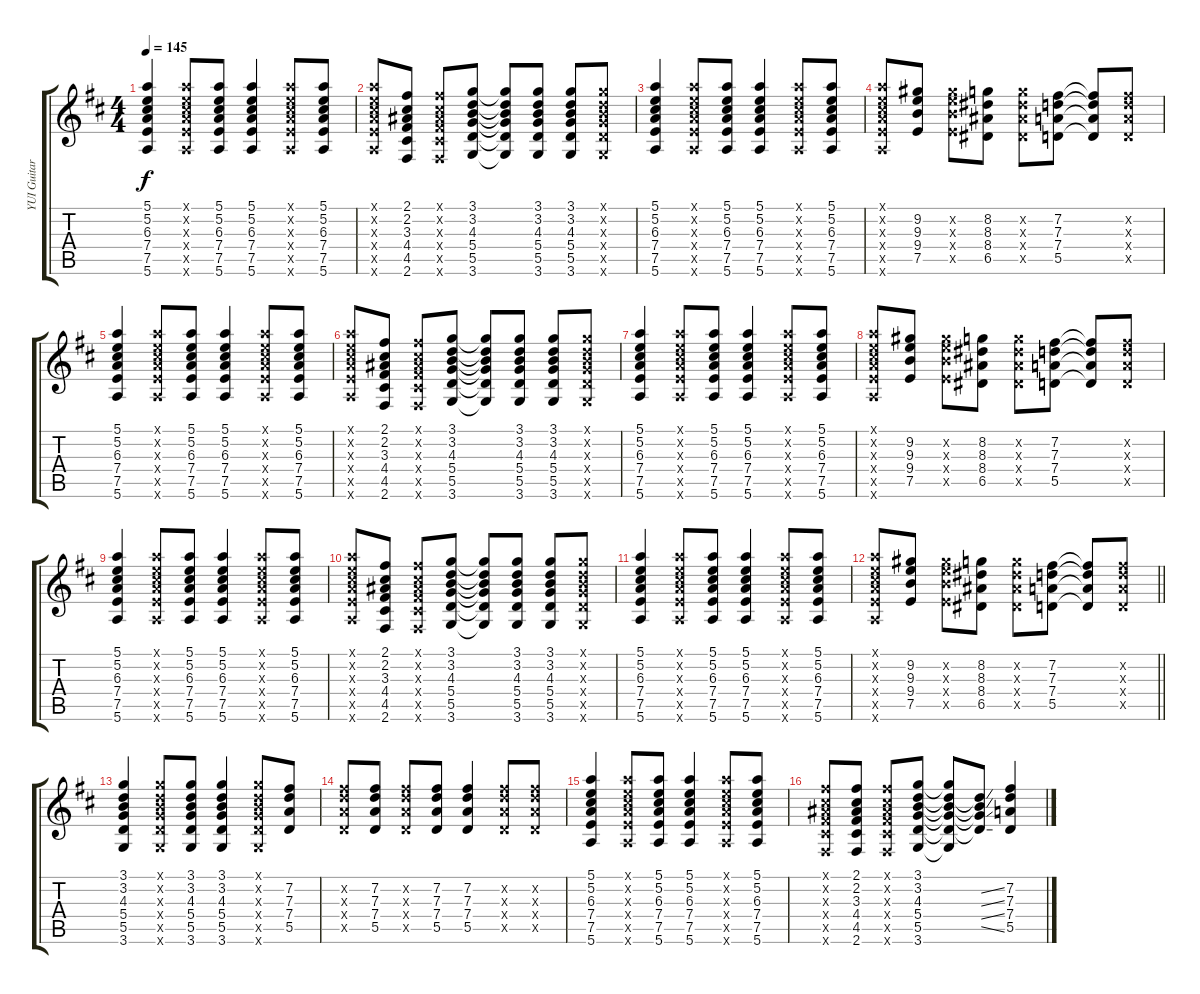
\track ("YUI Guitar" "YUI Guitar") {instrument overdrivenguitar}
\staff {score tabs}
\tuning (E4 B3 G3 D3 A2 E2) {hide}
\ts (4 4)
\tempo 145
\clef g2
\ks d
(5.1 5.2 6.3 7.4 7.5 5.6).4{dy f} (5.1{x} 5.2{x} 6.3{x} 7.4{x} 7.5{x} 5.6{x}).8 (5.1 5.2 6.3 7.4 7.5 5.6).8 (5.1 5.2 6.3 7.4 7.5 5.6).4 (5.1{x} 5.2{x} 6.3{x} 7.4{x} 7.5{x} 5.6{x}).8 (5.1 5.2 6.3 7.4 7.5 5.6).8 |
(5.1{x} 5.2{x} 6.3{x} 7.4{x} 7.5{x} 5.6{x}).8 (2.1 2.2 3.3 4.4 4.5 2.6).8 (2.1{x} 2.2{x} 3.3{x} 4.4{x} 4.5{x} 2.6{x}).8 (3.1 3.2 4.3 5.4 5.5 3.6).8 (3.1{t} 3.2{t} 4.3{t} 5.4{t} 5.5{t} 3.6{t}).8 (3.1 3.2 4.3 5.4 5.5 3.6).8 (3.1 3.2 4.3 5.4 5.5 3.6).8 (3.1{x} 3.2{x} 4.3{x} 5.4{x} 5.5{x} 3.6{x}).8 |
(5.1 5.2 6.3 7.4 7.5 5.6).4 (5.1{x} 5.2{x} 6.3{x} 7.4{x} 7.5{x} 5.6{x}).8 (5.1 5.2 6.3 7.4 7.5 5.6).8 (5.1 5.2 6.3 7.4 7.5 5.6).4 (5.1{x} 5.2{x} 6.3{x} 7.4{x} 7.5{x} 5.6{x}).8 (5.1 5.2 6.3 7.4 7.5 5.6).8 |
(5.1{x} 5.2{x} 6.3{x} 7.4{x} 7.5{x} 5.6{x}).8 (9.2 9.3 9.4 7.5).8 (9.2{x} 9.3{x} 9.4{x} 7.5{x}).8 (8.2 8.3 8.4 6.5).8 (8.2{x} 8.3{x} 8.4{x} 6.5{x}).8 (7.2 7.3 7.4 5.5).8 (7.2{t} 7.3{t} 7.4{t} 5.5{t}).8 (7.2{x} 7.3{x} 7.4{x} 5.5{x}).8 |
(5.1 5.2 6.3 7.4 7.5 5.6).4 (5.1{x} 5.2{x} 6.3{x} 7.4{x} 7.5{x} 5.6{x}).8 (5.1 5.2 6.3 7.4 7.5 5.6).8 (5.1 5.2 6.3 7.4 7.5 5.6).4 (5.1{x} 5.2{x} 6.3{x} 7.4{x} 7.5{x} 5.6{x}).8 (5.1 5.2 6.3 7.4 7.5 5.6).8 |
(5.1{x} 5.2{x} 6.3{x} 7.4{x} 7.5{x} 5.6{x}).8 (2.1 2.2 3.3 4.4 4.5 2.6).8 (2.1{x} 2.2{x} 3.3{x} 4.4{x} 4.5{x} 2.6{x}).8 (3.1 3.2 4.3 5.4 5.5 3.6).8 (3.1{t} 3.2{t} 4.3{t} 5.4{t} 5.5{t} 3.6{t}).8 (3.1 3.2 4.3 5.4 5.5 3.6).8 (3.1 3.2 4.3 5.4 5.5 3.6).8 (3.1{x} 3.2{x} 4.3{x} 5.4{x} 5.5{x} 3.6{x}).8 |
(5.1 5.2 6.3 7.4 7.5 5.6).4 (5.1{x} 5.2{x} 6.3{x} 7.4{x} 7.5{x} 5.6{x}).8 (5.1 5.2 6.3 7.4 7.5 5.6).8 (5.1 5.2 6.3 7.4 7.5 5.6).4 (5.1{x} 5.2{x} 6.3{x} 7.4{x} 7.5{x} 5.6{x}).8 (5.1 5.2 6.3 7.4 7.5 5.6).8 |
(5.1{x} 5.2{x} 6.3{x} 7.4{x} 7.5{x} 5.6{x}).8 (9.2 9.3 9.4 7.5).8 (9.2{x} 9.3{x} 9.4{x} 7.5{x}).8 (8.2 8.3 8.4 6.5).8 (8.2{x} 8.3{x} 8.4{x} 6.5{x}).8 (7.2 7.3 7.4 5.5).8 (7.2{t} 7.3{t} 7.4{t} 5.5{t}).8 (7.2{x} 7.3{x} 7.4{x} 5.5{x}).8 |
(5.1 5.2 6.3 7.4 7.5 5.6).4 (5.1{x} 5.2{x} 6.3{x} 7.4{x} 7.5{x} 5.6{x}).8 (5.1 5.2 6.3 7.4 7.5 5.6).8 (5.1 5.2 6.3 7.4 7.5 5.6).4 (5.1{x} 5.2{x} 6.3{x} 7.4{x} 7.5{x} 5.6{x}).8 (5.1 5.2 6.3 7.4 7.5 5.6).8 |
(5.1{x} 5.2{x} 6.3{x} 7.4{x} 7.5{x} 5.6{x}).8 (2.1 2.2 3.3 4.4 4.5 2.6).8 (2.1{x} 2.2{x} 3.3{x} 4.4{x} 4.5{x} 2.6{x}).8 (3.1 3.2 4.3 5.4 5.5 3.6).8 (3.1{t} 3.2{t} 4.3{t} 5.4{t} 5.5{t} 3.6{t}).8 (3.1 3.2 4.3 5.4 5.5 3.6).8 (3.1 3.2 4.3 5.4 5.5 3.6).8 (3.1{x} 3.2{x} 4.3{x} 5.4{x} 5.5{x} 3.6{x}).8 |
(5.1 5.2 6.3 7.4 7.5 5.6).4 (5.1{x} 5.2{x} 6.3{x} 7.4{x} 7.5{x} 5.6{x}).8 (5.1 5.2 6.3 7.4 7.5 5.6).8 (5.1 5.2 6.3 7.4 7.5 5.6).4 (5.1{x} 5.2{x} 6.3{x} 7.4{x} 7.5{x} 5.6{x}).8 (5.1 5.2 6.3 7.4 7.5 5.6).8 |
\barLineRight lightlight
(5.1{x} 5.2{x} 6.3{x} 7.4{x} 7.5{x} 5.6{x}).8 (9.2 9.3 9.4 7.5).8 (9.2{x} 9.3{x} 9.4{x} 7.5{x}).8 (8.2 8.3 8.4 6.5).8 (8.2{x} 8.3{x} 8.4{x} 6.5{x}).8 (7.2 7.3 7.4 5.5).8 (7.2{t} 7.3{t} 7.4{t} 5.5{t}).8 (7.2{x} 7.3{x} 7.4{x} 5.5{x}).8 |
(3.1 3.2 4.3 5.4 5.5 3.6).4 (3.1{x} 3.2{x} 4.3{x} 5.4{x} 5.5{x} 3.6{x}).8 (3.1 3.2 4.3 5.4 5.5 3.6).8 (3.1 3.2 4.3 5.4 5.5 3.6).4 (3.1{x} 3.2{x} 4.3{x} 5.4{x} 5.5{x} 3.6{x}).8 (7.2 7.3 7.4 5.5).8 |
(7.2{x} 7.3{x} 7.4{x} 5.5{x}).8 (7.2 7.3 7.4 5.5).8 (7.2{x} 7.3{x} 7.4{x} 5.5{x}).8 (7.2 7.3 7.4 5.5).8 (7.2 7.3 7.4 5.5).4 (7.2{x} 7.3{x} 7.4{x} 5.5{x}).8 (7.2{x} 7.3{x} 7.4{x} 5.5{x}).8 |
(5.1 5.2 6.3 7.4 7.5 5.6).4 (5.1{x} 5.2{x} 6.3{x} 7.4{x} 7.5{x} 5.6{x}).8 (5.1 5.2 6.3 7.4 7.5 5.6).8 (5.1 5.2 6.3 7.4 7.5 5.6).4 (5.1{x} 5.2{x} 6.3{x} 7.4{x} 7.5{x} 5.6{x}).8 (5.1 5.2 6.3 7.4 7.5 5.6).8 |
(2.1{x} 2.2{x} 3.3{x} 4.4{x} 4.5{x} 2.6{x}).8 (2.1 2.2 3.3 4.4 4.5 2.6).8 (2.1{x} 2.2{x} 3.3{x} 4.4{x} 4.5{x} 2.6{x}).8 (3.1 3.2 4.3 5.4 5.5 3.6).8 (3.1{t} 3.2{t} 4.3{t} 5.4{t} 5.5{t} 3.6{t}).8 (3.2{ss t} 4.3{ss t} 5.4{ss t} 5.5{ss t}).8 (7.2 7.3 7.4 5.5).4
